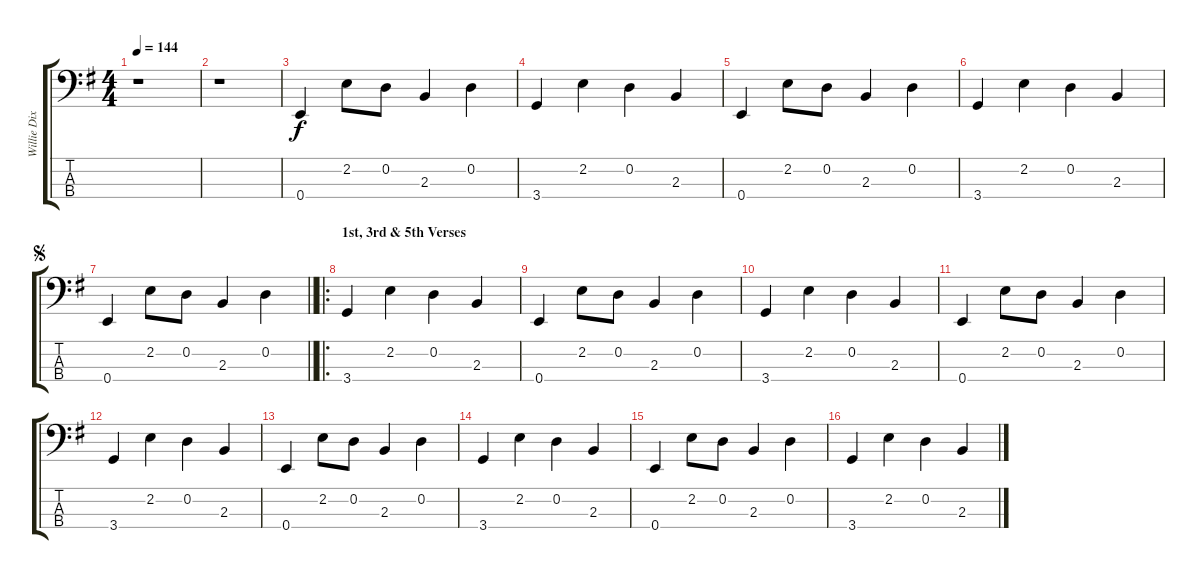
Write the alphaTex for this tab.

\track ("Willie Dixon - Upright Bass" "Willie Dix") {instrument acousticbass}
\staff {score tabs}
\tuning (G2 D2 A1 E1) {hide}
\ts (4 4)
\tempo 144
\clef f4
\ks g
r.1{dy f instrument acousticbass} |
r.1 |
0.4.4 2.2.8 0.2.8 2.3.4 0.2.4 |
3.4.4 2.2.4 0.2.4 2.3.4 |
0.4.4 2.2.8 0.2.8 2.3.4 0.2.4 |
3.4.4 2.2.4 0.2.4 2.3.4 |
\jump segno
\barLineRight lightlight
0.4.4 2.2.8 0.2.8 2.3.4 0.2.4 |
\ro
\section ("" "1st, 3rd & 5th Verses")
3.4.4 2.2.4 0.2.4 2.3.4 |
0.4.4 2.2.8 0.2.8 2.3.4 0.2.4 |
3.4.4 2.2.4 0.2.4 2.3.4 |
0.4.4 2.2.8 0.2.8 2.3.4 0.2.4 |
3.4.4 2.2.4 0.2.4 2.3.4 |
0.4.4 2.2.8 0.2.8 2.3.4 0.2.4 |
3.4.4 2.2.4 0.2.4 2.3.4 |
0.4.4 2.2.8 0.2.8 2.3.4 0.2.4 |
3.4.4 2.2.4 0.2.4 2.3.4
